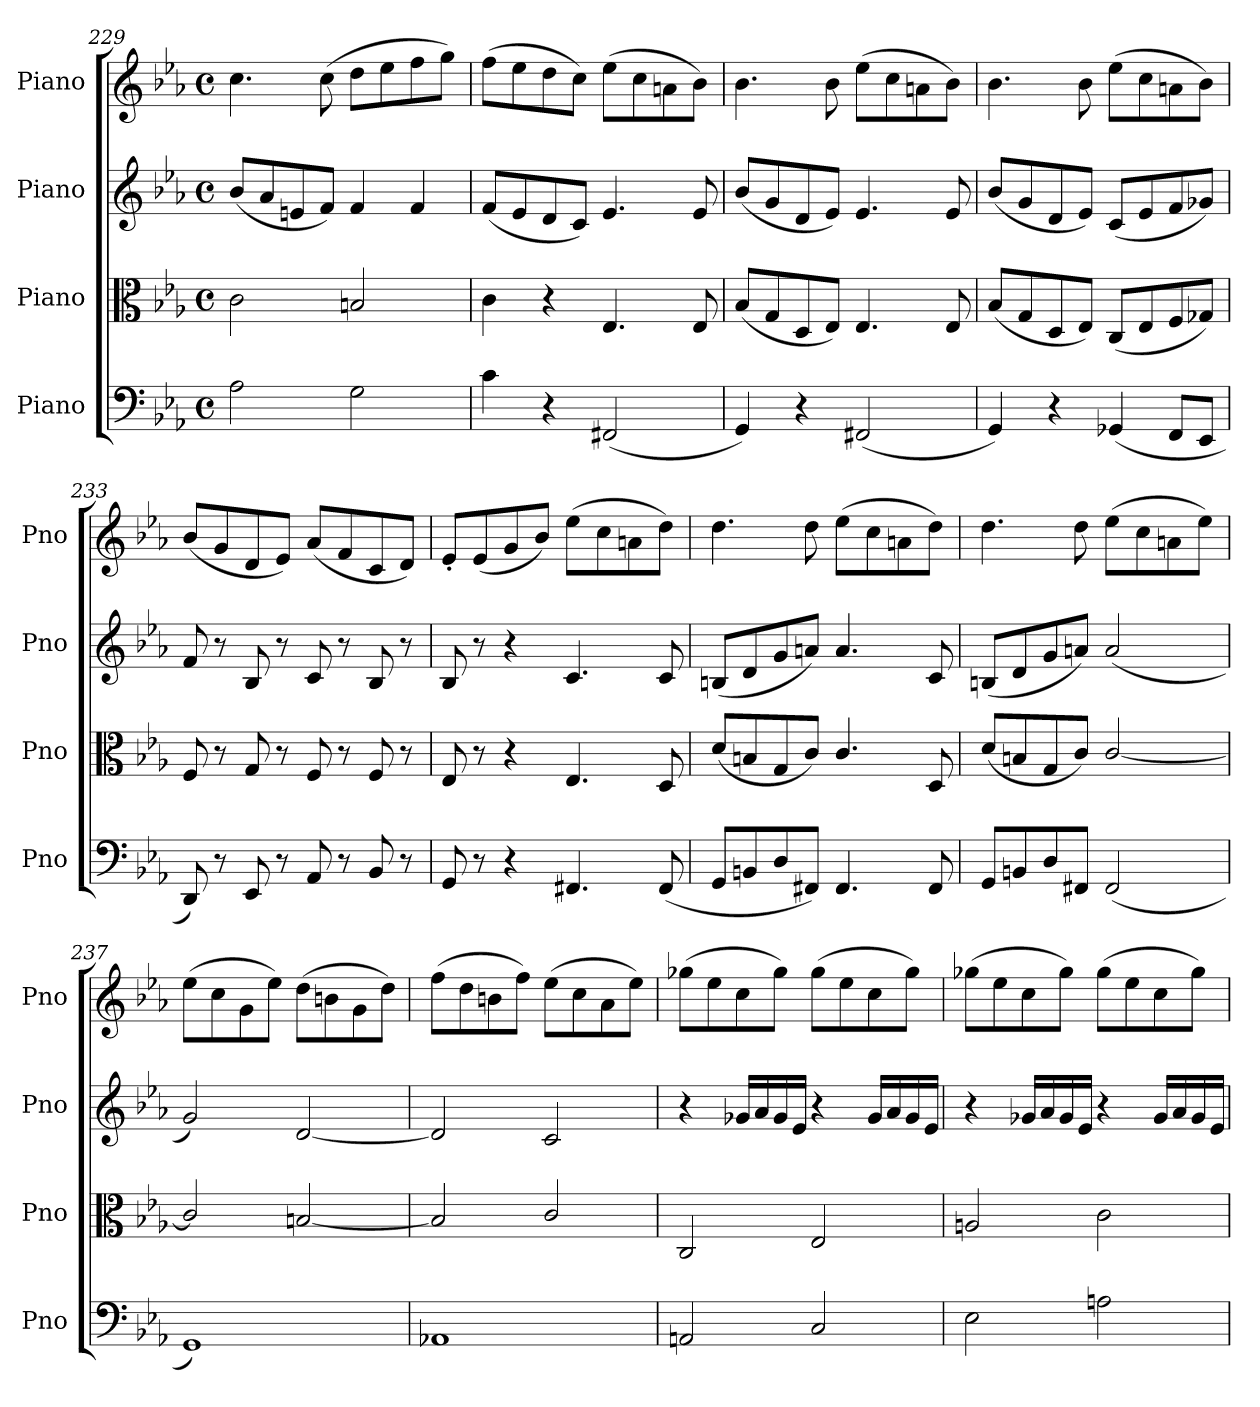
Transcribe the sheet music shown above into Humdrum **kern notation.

**kern	**kern	**kern	**kern
*part4	*part3	*part2	*part1
*staff4	*staff3	*staff2	*staff1
*I"Piano	*I"Piano	*I"Piano	*I"Piano
*I'Pno	*I'Pno	*I'Pno	*I'Pno
*clefF4	*clefC3	*clefG2	*clefG2
*k[b-e-a-]	*k[b-e-a-]	*k[b-e-a-]	*k[b-e-a-]
*M4/4	*M4/4	*M4/4	*M4/4
*met(c)	*met(c)	*met(c)	*met(c)
=229	=229	=229	=229
2A-\	2c\	(8b-/L	4.cc\
.	.	8a-/	.
.	.	8en/	.
.	.	8f/J)	(8cc\
2G\	2Bn/	4f/	8dd\L
.	.	.	8ee-\
.	.	4f/	8ff\
.	.	.	8gg\J)
=230	=230	=230	=230
4c\	4c\	(8f/L	(8ff\L
.	.	8e-/	8ee-\
4r	4r	8d/	8dd\
.	.	8c/J)	8cc\J)
(2FF#X/	4.E-/	4.e-/	(8ee-\L
.	.	.	8cc\
.	.	.	8an\
.	8E-/	8e-/	8b-\J)
=231	=231	=231	=231
4GG/)	(8B-/L	(8b-/L	4.b-\
.	8G/	8g/	.
4r	8D/	8d/	.
.	8E-/J)	8e-/J)	8b-\
(2FF#X/	4.E-/	4.e-/	(8ee-\L
.	.	.	8cc\
.	.	.	8an\
.	8E-/	8e-/	8b-\J)
=232	=232	=232	=232
4GG/)	(8B-/L	(8b-/L	4.b-\
.	8G/	8g/	.
4r	8D/	8d/	.
.	8E-/J)	8e-/J)	8b-\
(4GG-X/	(8C/L	(8c/L	(8ee-\L
.	8E-/	8e-/	8cc\
8FF/L	8F/	8f/	8an\
8EE-/J	8G-X/J)	8g-X/J)	8b-\J)
!!LO:LB:g=z
=233	=233	=233	=233
8DD/)	8F/	8f/	(8b-/L
8r	8r	8r	8g/
8EE-/	8G/	8B-/	8d/
8r	8r	8r	8e-/J)
8AA-/	8F/	8c/	(8a-/L
8r	8r	8r	8f/
8BB-/	8F/	8B-/	8c/
8r	8r	8r	8d/J)
=234	=234	=234	=234
8GG/	8E-/	8B-/	8e-'/L
8r	8r	8r	(8e-/
4r	4r	4r	8g/
.	.	.	8b-/J)
4.FF#X/	4.E-/	4.c/	(8ee-\L
.	.	.	8cc\
.	.	.	8an\
(8FF#/	8D/	8c/	8dd\J)
=235	=235	=235	=235
8GG/L	(8d/L	(8Bn/L	4.dd\
8BBn/	8Bn/	8d/	.
8D/	8G/	8g/	.
8FF#X/J)	8c/J)	8an/J)	8dd\
4.FF#/	4.c/	4.a/	(8ee-\L
.	.	.	8cc\
.	.	.	8an\
8FF#/	8D/	8c/	8dd\J)
=236	=236	=236	=236
8GG/L	(8d/L	(8Bn/L	4.dd\
8BBn/	8Bn/	8d/	.
8D/	8G/	8g/	.
8FF#X/J	8c/J)	8an/J)	8dd\
(2FF#/	[2c/	(2a/	(8ee-\L
.	.	.	8cc\
.	.	.	8an\
.	.	.	8ee-\J)
=237	=237	=237	=237
1GG)	2c/]	2g/)	(8ee-\L
.	.	.	8cc\
.	.	.	8g\
.	.	.	8ee-\J)
.	[2Bn/	[2d/	(8dd\L
.	.	.	8bn\
.	.	.	8g\
.	.	.	8dd\J)
=238	=238	=238	=238
1AA-X	2B/]	2d/]	(8ff\L
.	.	.	8dd\
.	.	.	8bn\
.	.	.	8ff\J)
.	2c/	2c/	(8ee-\L
.	.	.	8cc\
.	.	.	8a-\
.	.	.	8ee-\J)
=239	=239	=239	=239
2AAn/	2C/	4r	(8gg-X\L
.	.	.	8ee-\
.	.	16g-X/LL	8cc\
.	.	16a-/	.
.	.	16g-/	8gg-\J)
.	.	16e-/JJ	.
2C/	2E-/	4r	(8gg-\L
.	.	.	8ee-\
.	.	16g-/LL	8cc\
.	.	16a-/	.
.	.	16g-/	8gg-\J)
.	.	16e-/JJ	.
=240	=240	=240	=240
2E-\	2An/	4r	(8gg-X\L
.	.	.	8ee-\
.	.	16g-X/LL	8cc\
.	.	16a-/	.
.	.	16g-/	8gg-\J)
.	.	16e-/JJ	.
2An\	2c\	4r	(8gg-\L
.	.	.	8ee-\
.	.	16g-/LL	8cc\
.	.	16a-/	.
.	.	16g-/	8gg-\J)
.	.	16e-/JJ	.
=	=	=	=
*-	*-	*-	*-
